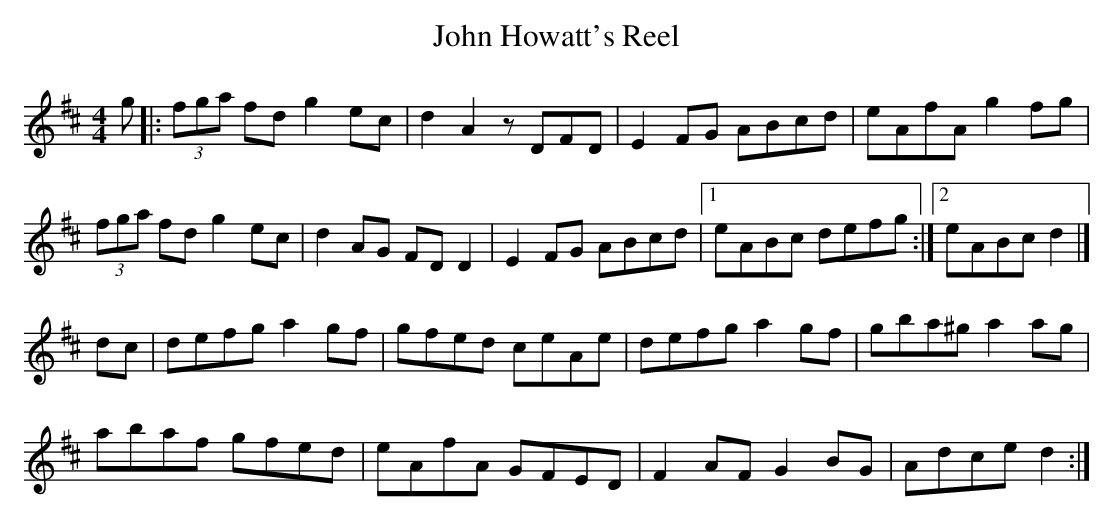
X:1
T:John Howatt's Reel
M:4/4
L:1/8
K:D
g|:(3fga fd g2 ec|d2 A2 z DFD|E2 FG ABcd|eAfA g2 fg|
(3fga fd g2 ec|d2 AG FD D2|E2 FG ABcd|1 eABc defg:|2 eABc d2|]
dc|defg a2 gf|gfed ceAe|defg a2 gf|gba^g a2 ag|
abaf gfed|eAfA GFED|F2 AF G2 BG|Adce d2:|
